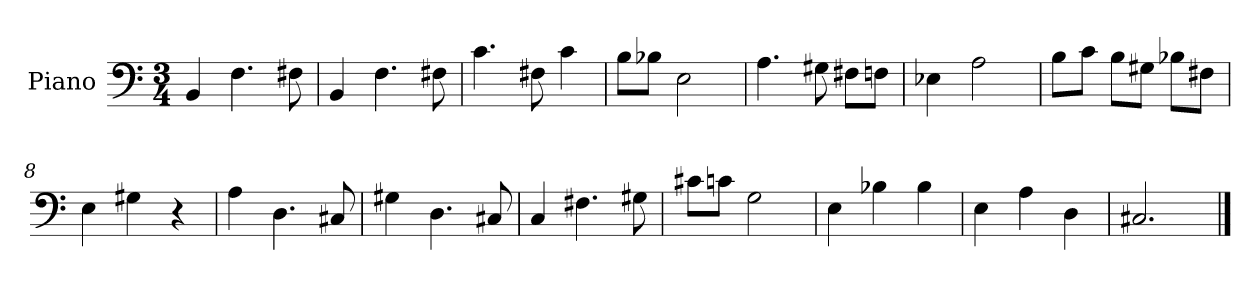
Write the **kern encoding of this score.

**kern
*part1
*staff1
*I"Piano
*I'Pno.
*clefF4
*k[]
*M3/4
*MM120
=1
4BB/
4.F\
8F#X\
=2
4BB/
4.F\
8F#X\
=3
4.c\
8F#X\
4c\
=4
8B\L
8B-X\J
2E\
=5
4.A\
8G#X\
8F#X\L
8Fn\J
=6
4E-X\
2A\
=7
8B\L
8c\J
8B\L
8G#X\J
8B-X\L
8F#X\J
=8
4E\
4G#X\
4r
=9
4A\
4.D\
8C#X/
!!LO:LB:g=z
=10
4G#X\
4.D\
8C#X/
=11
4C/
4.F#X\
8G#X\
=12
8c#X\L
8cn\J
2G\
=13
4E\
4B-X\
4B-\
=14
4E\
4A\
4D\
=15
2.C#X/
==
*-
